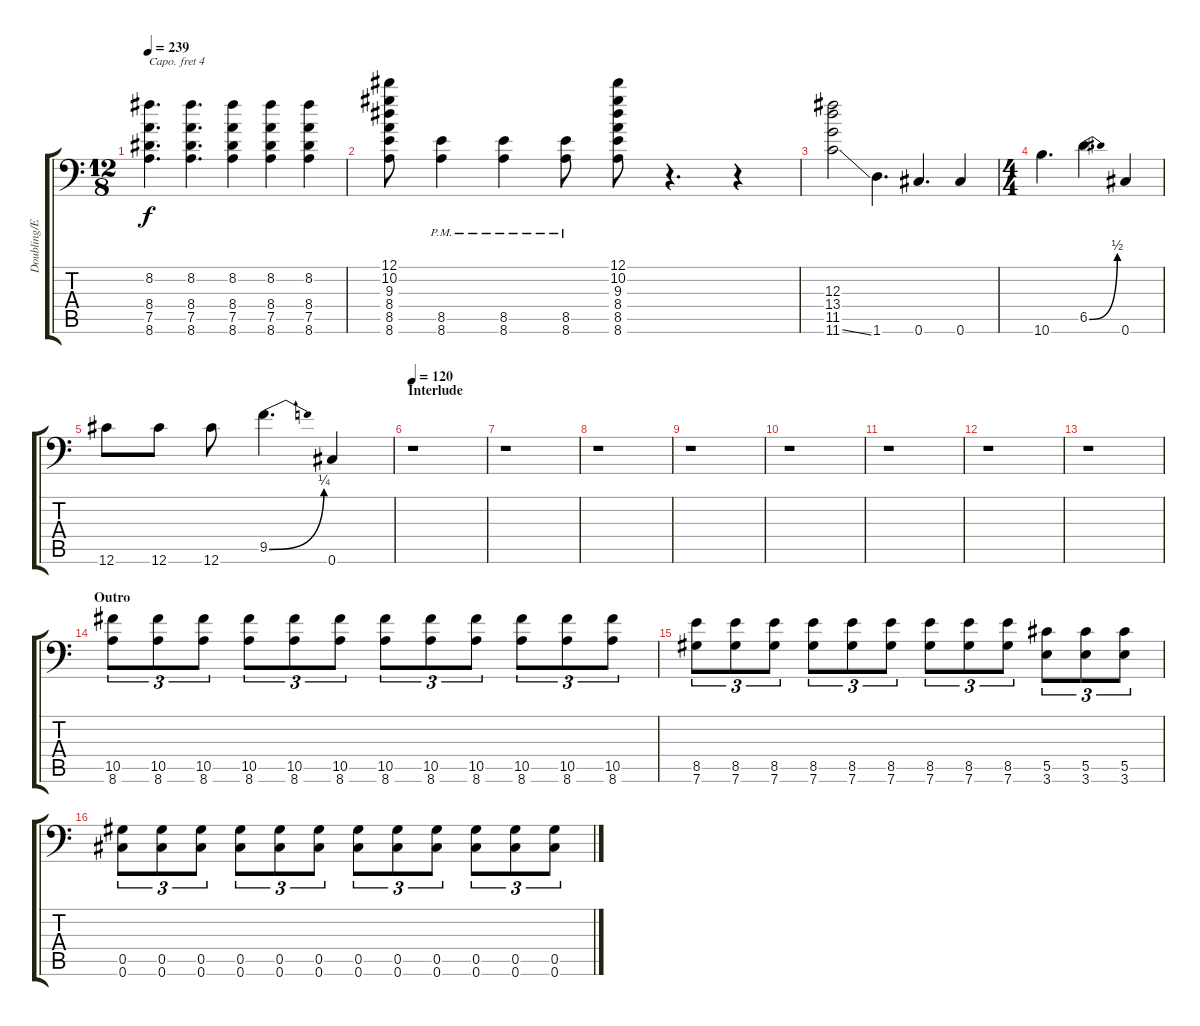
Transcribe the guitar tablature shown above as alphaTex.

\track ("Doubling/Extras" "Doubling/E") {instrument distortionguitar}
\staff {score tabs}
\capo 4
\tuning (B3 Gb3 D3 A2 E2 A1) {hide}
\ts (12 8)
\tempo 239
\clef f4
\ks c
(8.2 8.4 7.5 8.6).4{d dy f} (8.2 8.4 7.5 8.6).4{d} (8.2 8.4 7.5 8.6).4 (8.2 8.4 7.5 8.6).4 (8.2 8.4 7.5 8.6).4 |
(12.1 10.2 9.3 8.4 8.5 8.6).8 (8.5{pm} 8.6).4 (8.5{pm} 8.6{pm}).4 (8.5{pm} 8.6{pm}).8 (12.1 10.2 9.3 8.4 8.5 8.6).8 r.4{d} r.4 |
(12.3 13.4 11.5 11.6{ss}).2 1.6.4{d} 0.6.4{d} 0.6.4 |
\ts (4 4)
10.6.4{d} 6.5{be (bend 0 0 60 2)}.4{d} 0.6.4 |
12.6.8 12.6.8 12.6.8 9.5{be (bend 0 0 60 1)}.4{d} 0.6.4 |
\section ("" "Interlude")
\tempo 120
r.1 |
r.1 |
r.1 |
r.1 |
r.1 |
r.1 |
r.1 |
r.1 |
\section ("" "Outro")
(10.5 8.6).8{tu (3 2)} (10.5 8.6).8{tu (3 2)} (10.5 8.6).8{tu (3 2)} (10.5 8.6).8{tu (3 2)} (10.5 8.6).8{tu (3 2)} (10.5 8.6).8{tu (3 2)} (10.5 8.6).8{tu (3 2)} (10.5 8.6).8{tu (3 2)} (10.5 8.6).8{tu (3 2)} (10.5 8.6).8{tu (3 2)} (10.5 8.6).8{tu (3 2)} (10.5 8.6).8{tu (3 2)} |
(8.5 7.6).8{tu (3 2)} (8.5 7.6).8{tu (3 2)} (8.5 7.6).8{tu (3 2)} (8.5 7.6).8{tu (3 2)} (8.5 7.6).8{tu (3 2)} (8.5 7.6).8{tu (3 2)} (8.5 7.6).8{tu (3 2)} (8.5 7.6).8{tu (3 2)} (8.5 7.6).8{tu (3 2)} (5.5 3.6).8{tu (3 2)} (5.5 3.6).8{tu (3 2)} (5.5 3.6).8{tu (3 2)} |
(0.5 0.6).8{tu (3 2)} (0.5 0.6).8{tu (3 2)} (0.5 0.6).8{tu (3 2)} (0.5 0.6).8{tu (3 2)} (0.5 0.6).8{tu (3 2)} (0.5 0.6).8{tu (3 2)} (0.5 0.6).8{tu (3 2)} (0.5 0.6).8{tu (3 2)} (0.5 0.6).8{tu (3 2)} (0.5 0.6).8{tu (3 2)} (0.5 0.6).8{tu (3 2)} (0.5 0.6).8{tu (3 2)}
